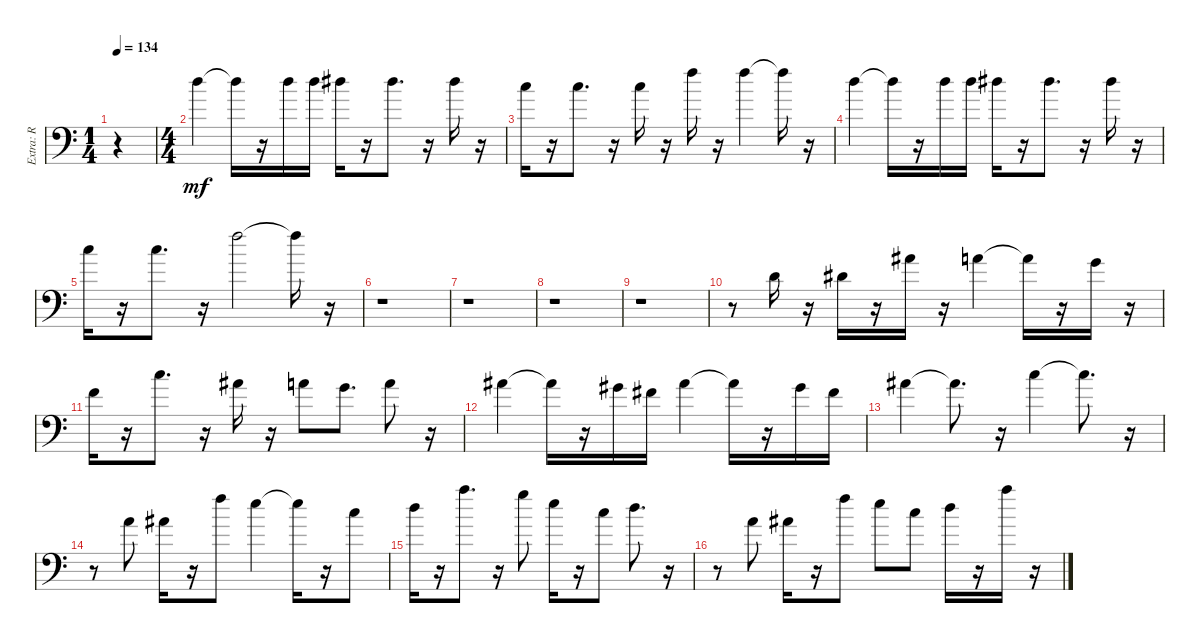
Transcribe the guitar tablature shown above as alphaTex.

\track ("Extra: R" "Extra: R") {instrument tuba}
\staff {score}
\tuning (E4 B3 G3 D3 A2 E2 B1) {hide}
\ts (1 4)
\tempo 134
\clef f4
\ks c
r.4{dy mf instrument tuba} |
\ts (4 4)
10.1.4 10.1{t}.16 r.16 10.1.16 10.1.16 11.1.16 r.16 11.1.8{d} r.16 11.1.16 r.16 |
8.1.16 r.16 8.1.8{d} r.16 8.1.16 r.16 13.1.16 r.16 13.1.4 13.1{t}.16 r.16 |
10.1.4 10.1{t}.16 r.16 10.1.16 10.1.16 11.1.16 r.16 11.1.8{d} r.16 11.1.16 r.16 |
8.1.16 r.16 8.1.8{d} r.16 13.1.2 13.1{t}.16 r.16 |
r.1 |
r.1 |
r.1 |
r.1 |
r.8 3.2.16 r.16 4.2.16 r.16 6.1.16 r.16 5.1.4 5.1{t}.16 r.16 3.1.16 r.16 |
1.1.16 r.16 8.1.8{d} r.16 6.1.16 r.16 5.1.8 3.1.8{d} 5.1.8 r.16 |
6.1.4 6.1{t}.16 r.16 4.1.16 2.1.16 6.1.4 6.1{t}.16 r.16 4.1.16 2.1.16 |
6.1.4 6.1{t}.8{d} r.16 8.1.4 8.1{t}.8{d} r.16 |
r.8 5.1.8 6.1.16 r.16 13.1.8 12.1.4 12.1{t}.16 r.16 8.1.8 |
10.1.16 r.16 17.1.8{d} r.16 15.1.8 12.1.16 r.16 8.1.8 10.1.8{d} r.16 |
r.8 5.1.8 6.1.16 r.16 13.1.8 12.1.8 8.1.8 10.1.16 r.16 17.1.16 r.16
